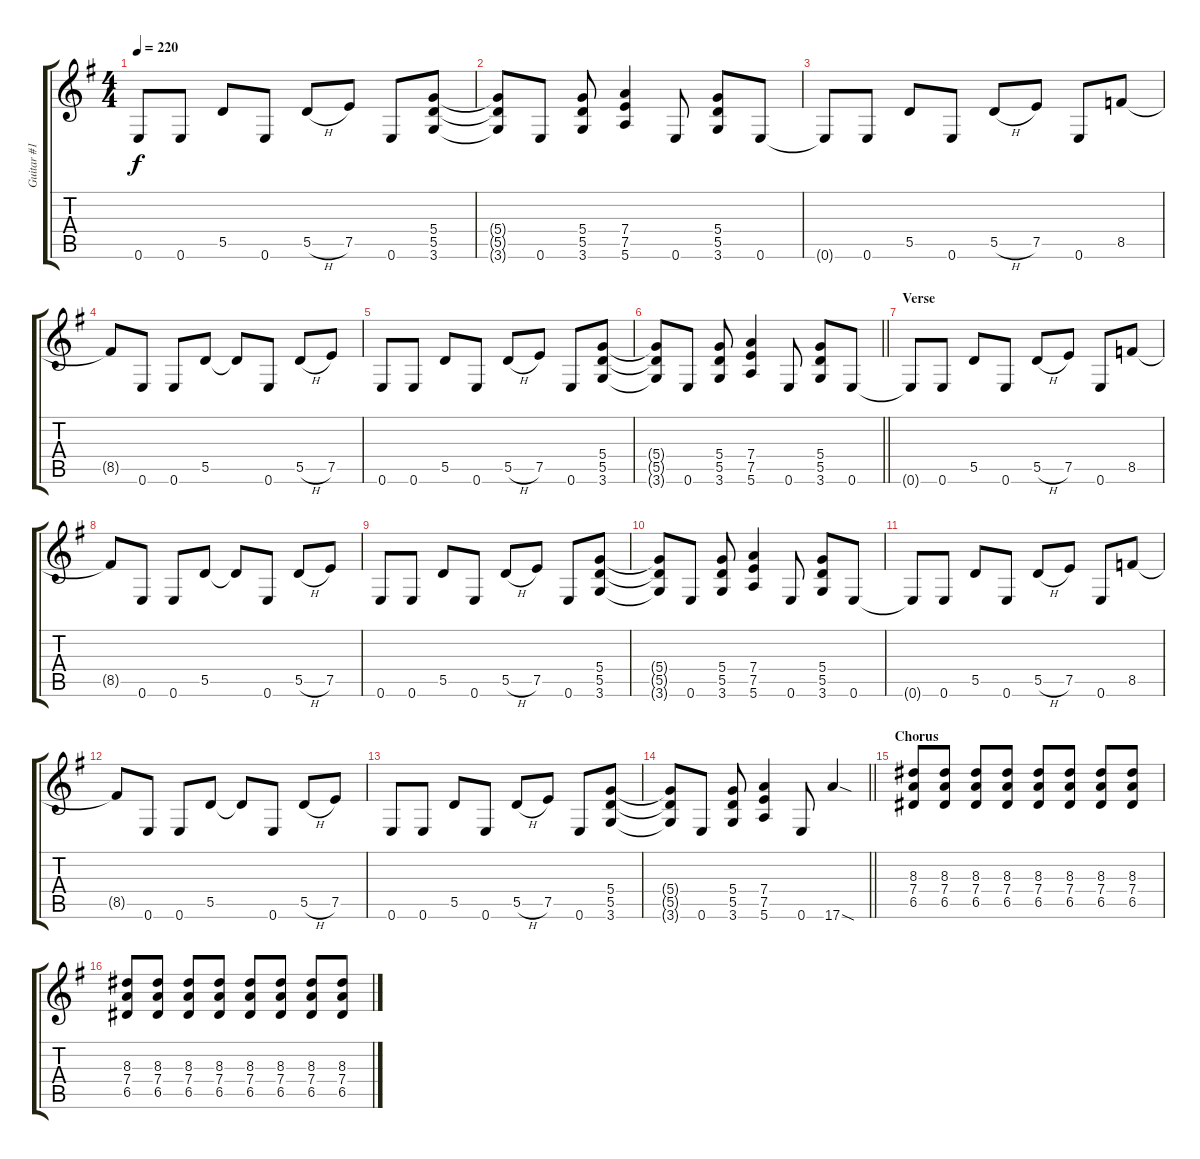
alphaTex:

\track ("Guitar #1" "Guitar #1") {instrument distortionguitar}
\staff {score tabs}
\tuning (E4 B3 G3 D3 A2 E2) {hide}
\ts (4 4)
\tempo 220
\clef g2
\ks eminor
0.6.8{dy f} 0.6.8 5.5.8 0.6.8 5.5{h}.8 7.5.8 0.6.8 (5.4 5.5 3.6).8 |
(5.4{t} 5.5{t} 3.6{t}).8 0.6.8 (5.4 5.5 3.6).8 (7.4 7.5 5.6).4 0.6.8 (5.4 5.5 3.6).8 0.6.8 |
0.6{t}.8 0.6.8 5.5.8 0.6.8 5.5{h}.8 7.5.8 0.6.8{beam merge} 8.5.8 |
8.5{t}.8 0.6.8 0.6.8 5.5.8 5.5{t}.8 0.6.8 5.5{h}.8 7.5.8 |
0.6.8 0.6.8 5.5.8 0.6.8 5.5{h}.8 7.5.8 0.6.8 (5.4 5.5 3.6).8 |
\barLineRight lightlight
(5.4{t} 5.5{t} 3.6{t}).8 0.6.8 (5.4 5.5 3.6).8 (7.4 7.5 5.6).4 0.6.8 (5.4 5.5 3.6).8 0.6.8 |
\section ("" "Verse")
0.6{t}.8 0.6.8 5.5.8 0.6.8 5.5{h}.8 7.5.8 0.6.8{beam merge} 8.5.8 |
8.5{t}.8 0.6.8 0.6.8 5.5.8 5.5{t}.8 0.6.8 5.5{h}.8 7.5.8 |
0.6.8 0.6.8 5.5.8 0.6.8 5.5{h}.8 7.5.8 0.6.8 (5.4 5.5 3.6).8 |
(5.4{t} 5.5{t} 3.6{t}).8 0.6.8 (5.4 5.5 3.6).8 (7.4 7.5 5.6).4 0.6.8 (5.4 5.5 3.6).8 0.6.8 |
0.6{t}.8 0.6.8 5.5.8 0.6.8 5.5{h}.8 7.5.8 0.6.8{beam merge} 8.5.8 |
8.5{t}.8 0.6.8 0.6.8 5.5.8 5.5{t}.8 0.6.8 5.5{h}.8 7.5.8 |
0.6.8 0.6.8 5.5.8 0.6.8 5.5{h}.8 7.5.8 0.6.8 (5.4 5.5 3.6).8 |
\barLineRight lightlight
(5.4{t} 5.5{t} 3.6{t}).8 0.6.8 (5.4 5.5 3.6).8 (7.4 7.5 5.6).4 0.6.8 17.6{sod}.4 |
\section ("" "Chorus")
(8.3 7.4 6.5).8 (8.3 7.4 6.5).8 (8.3 7.4 6.5).8 (8.3 7.4 6.5).8 (8.3 7.4 6.5).8 (8.3 7.4 6.5).8 (8.3 7.4 6.5).8 (8.3 7.4 6.5).8 |
(8.3 7.4 6.5).8 (8.3 7.4 6.5).8 (8.3 7.4 6.5).8 (8.3 7.4 6.5).8 (8.3 7.4 6.5).8 (8.3 7.4 6.5).8 (8.3 7.4 6.5).8 (8.3 7.4 6.5).8
